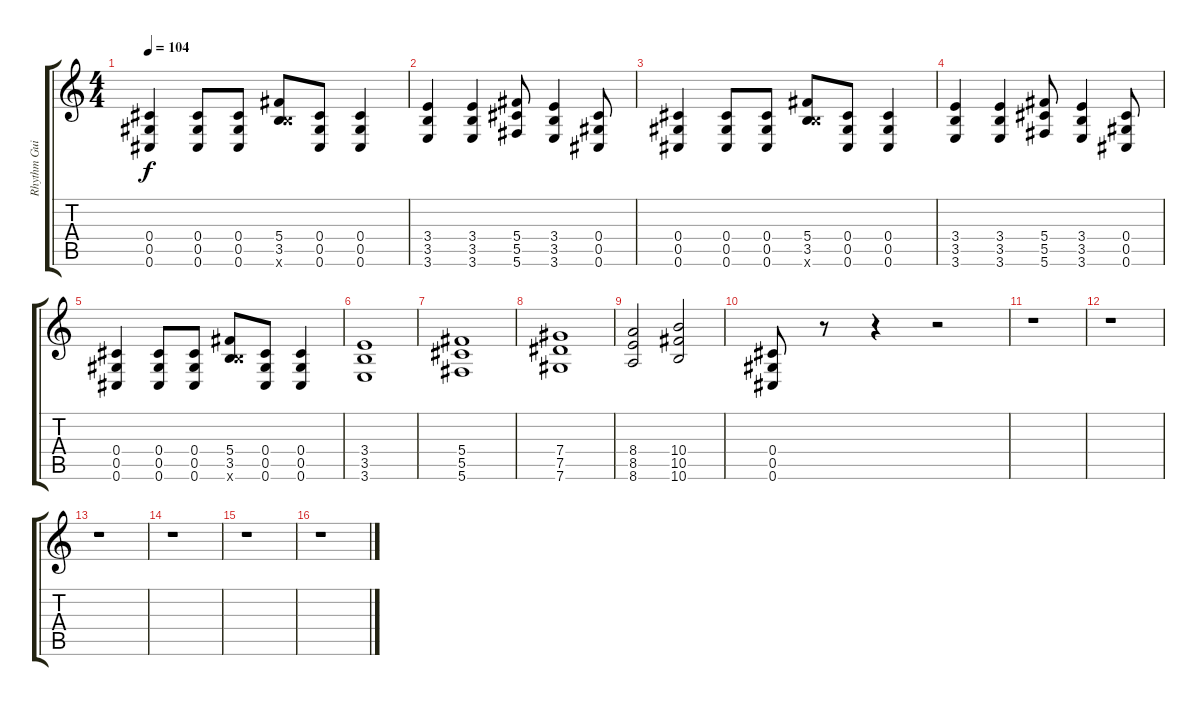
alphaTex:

\track ("Rhythm Guitar 1" "Rhythm Gui") {instrument overdrivenguitar}
\staff {score tabs}
\tuning (Eb4 Bb3 Gb3 Db3 Ab2 Db2) {hide}
\ts (4 4)
\tempo 104
\clef g2
\ks c
(0.4 0.5 0.6).4{dy f} (0.4 0.5 0.6).8 (0.4 0.5 0.6).8 (5.4 3.5 10.6{x}).8 (0.4 0.5 0.6).8 (0.4 0.5 0.6).4 |
(3.4 3.5 3.6).4 (3.4 3.5 3.6).4 (5.4 5.5 5.6).8 (3.4 3.5 3.6).4 (0.4 0.5 0.6).8 |
(0.4 0.5 0.6).4 (0.4 0.5 0.6).8 (0.4 0.5 0.6).8 (5.4 3.5 10.6{x}).8 (0.4 0.5 0.6).8 (0.4 0.5 0.6).4 |
(3.4 3.5 3.6).4 (3.4 3.5 3.6).4 (5.4 5.5 5.6).8 (3.4 3.5 3.6).4 (0.4 0.5 0.6).8 |
(0.4 0.5 0.6).4 (0.4 0.5 0.6).8 (0.4 0.5 0.6).8 (5.4 3.5 10.6{x}).8 (0.4 0.5 0.6).8 (0.4 0.5 0.6).4 |
(3.4 3.5 3.6).1 |
(5.4 5.5 5.6).1 |
(7.4 7.5 7.6).1 |
(8.4 8.5 8.6).2 (10.4 10.5 10.6).2 |
(0.4 0.5 0.6).8 r.8 r.4 r.2 |
r.1 |
r.1 |
r.1 |
r.1 |
r.1 |
r.1
